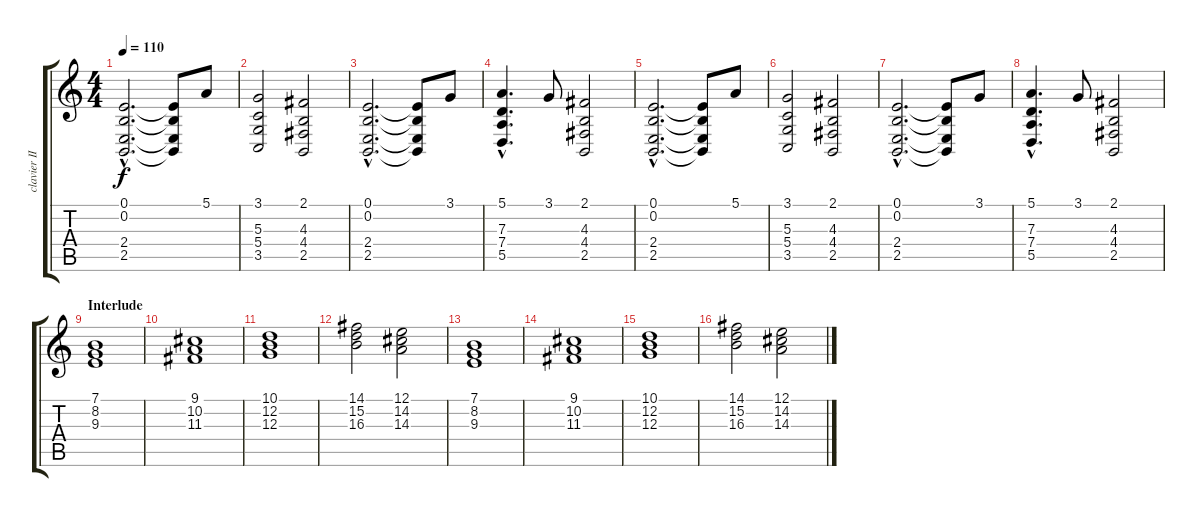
\track ("clavier II" "clavier II") {instrument choiraahs}
\staff {score tabs}
\tuning (E4 B3 G3 D3 A2 E2) {hide}
\ts (4 4)
\tempo 110
\clef g2
\ks c
(0.1{hac} 0.2{hac} 2.4{hac} 2.5{hac}).2{d dy f} (0.1{t} 0.2{t} 2.4{t} 2.5{t}).8 5.1.8 |
(3.1 5.3 5.4 3.5).2 (2.1 4.3 4.4 2.5).2 |
(0.1{hac} 0.2{hac} 2.4{hac} 2.5{hac}).2{d} (0.1{t} 0.2{t} 2.4{t} 2.5{t}).8 3.1.8 |
(5.1{hac} 7.3{hac} 7.4{hac} 5.5{hac}).4{d} 3.1.8 (2.1 4.3 4.4 2.5).2 |
(0.1{hac} 0.2{hac} 2.4{hac} 2.5{hac}).2{d} (0.1{t} 0.2{t} 2.4{t} 2.5{t}).8 5.1.8 |
(3.1 5.3 5.4 3.5).2 (2.1 4.3 4.4 2.5).2 |
(0.1{hac} 0.2{hac} 2.4{hac} 2.5{hac}).2{d} (0.1{t} 0.2{t} 2.4{t} 2.5{t}).8 3.1.8 |
(5.1{hac} 7.3{hac} 7.4{hac} 5.5{hac}).4{d} 3.1.8 (2.1 4.3 4.4 2.5).2 |
\section ("" "Interlude")
(7.1 8.2 9.3).1 |
(9.1 10.2 11.3).1 |
(10.1 12.2 12.3).1 |
(14.1 15.2 16.3).2 (12.1 14.2 14.3).2 |
(7.1 8.2 9.3).1 |
(9.1 10.2 11.3).1 |
(10.1 12.2 12.3).1 |
(14.1 15.2 16.3).2 (12.1 14.2 14.3).2
